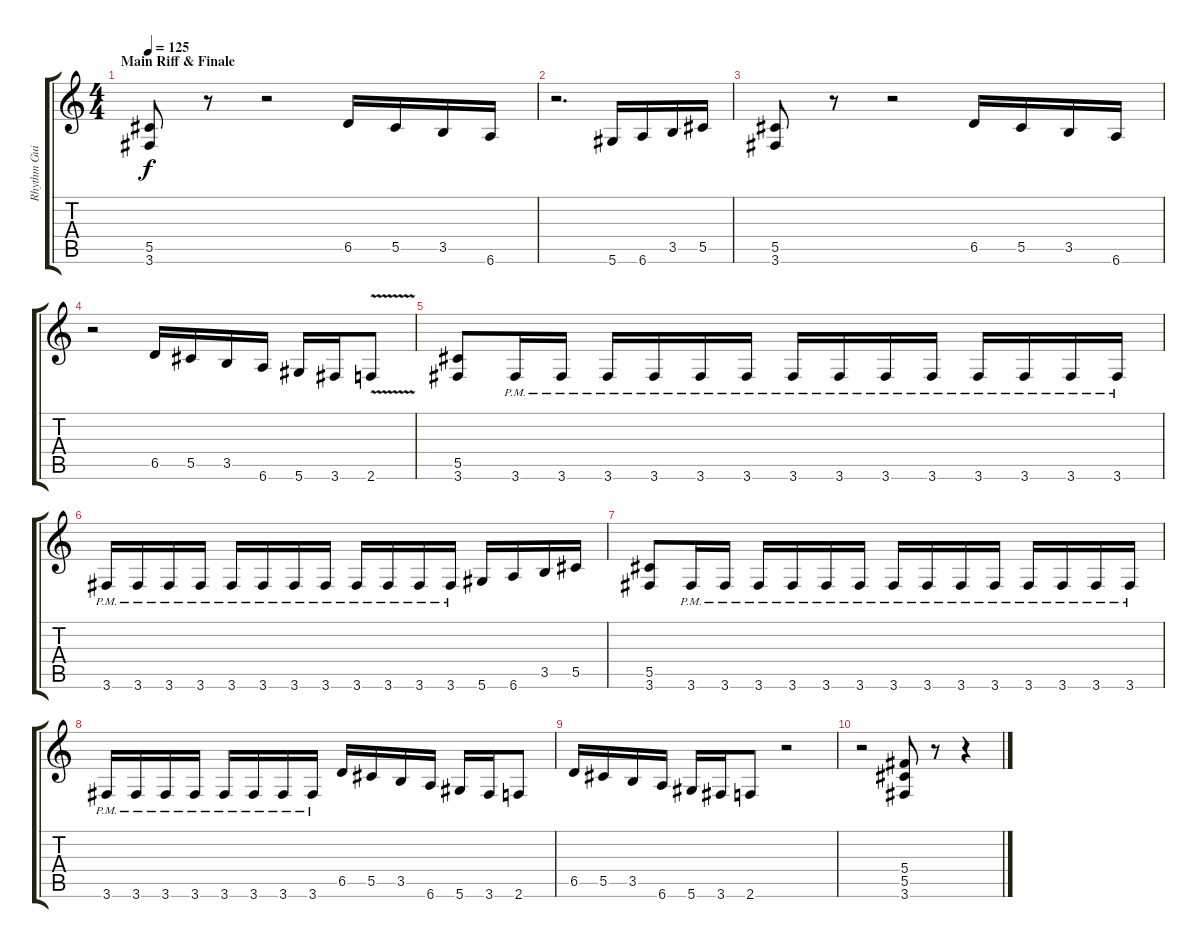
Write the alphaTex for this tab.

\track ("Rhythm Guitar" "Rhythm Gui") {instrument distortionguitar}
\staff {score tabs}
\tuning (Eb4 Bb3 Gb3 Db3 Ab2 Eb2) {hide}
\ts (4 4)
\section ("" "Main Riff & Finale")
\tempo 125
\clef g2
\ks c
(5.5 3.6).8{dy f} r.8 r.2 6.5.16 5.5.16 3.5.16 6.6.16 |
r.2{d} 5.6.16 6.6.16 3.5.16 5.5.16 |
(5.5 3.6).8 r.8 r.2 6.5.16 5.5.16 3.5.16 6.6.16 |
r.2 6.5.16 5.5.16 3.5.16 6.6.16 5.6.16 3.6.16 2.6{v}.8 |
(5.5 3.6).8 3.6{pm}.16 3.6{pm}.16 3.6{pm}.16 3.6{pm}.16 3.6{pm}.16 3.6{pm}.16 3.6{pm}.16 3.6{pm}.16 3.6{pm}.16 3.6{pm}.16 3.6{pm}.16 3.6{pm}.16 3.6{pm}.16 3.6{pm}.16 |
3.6{pm}.16 3.6{pm}.16 3.6{pm}.16 3.6{pm}.16 3.6{pm}.16 3.6{pm}.16 3.6{pm}.16 3.6{pm}.16 3.6{pm}.16 3.6{pm}.16 3.6{pm}.16 3.6{pm}.16 5.6.16 6.6.16 3.5.16 5.5.16 |
(5.5 3.6).8 3.6{pm}.16 3.6{pm}.16 3.6{pm}.16 3.6{pm}.16 3.6{pm}.16 3.6{pm}.16 3.6{pm}.16 3.6{pm}.16 3.6{pm}.16 3.6{pm}.16 3.6{pm}.16 3.6{pm}.16 3.6{pm}.16 3.6{pm}.16 |
3.6{pm}.16 3.6{pm}.16 3.6{pm}.16 3.6{pm}.16 3.6{pm}.16 3.6{pm}.16 3.6{pm}.16 3.6{pm}.16 6.5.16 5.5.16 3.5.16 6.6.16 5.6.16 3.6.16 2.6.8 |
6.5.16 5.5.16 3.5.16 6.6.16 5.6.16 3.6.16 2.6.8 r.2 |
r.2 (5.4 5.5 3.6).8 r.8 r.4
